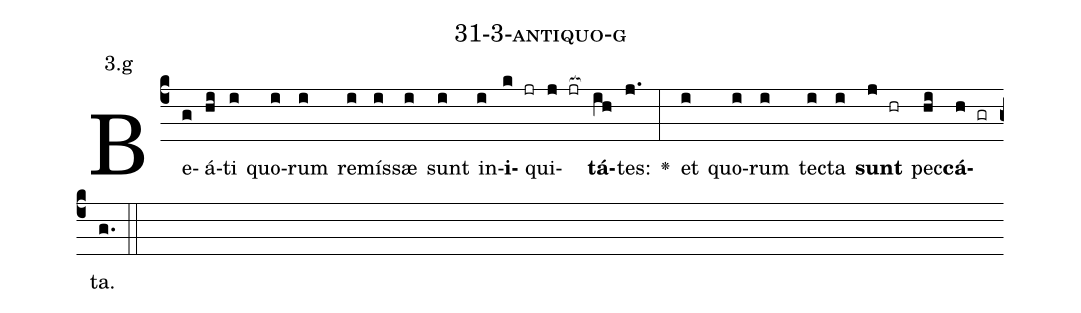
name: 31-3-antiquo-g;
annotation: 3.g;
%%
(c4)Be(g)á(hi)ti(i) quo(i)rum(i) re(i)mís(i)sæ(i) sunt(i) in(i)<b>i</b>(k jr)qui(j jr[ocb:1{])<b>tá</b>(ih[ocb:0}])tes:(j.) <v>\greheightstar</v>(:) et(i) quo(i)rum(i) tec(i)ta(i) <b>sunt</b>(j hr) pec(hi)<b>cá</b>(h gr)ta.(g.) (::)


%E(i) u(i) o(j) u(hi) a(h) e.(g.) (::)
